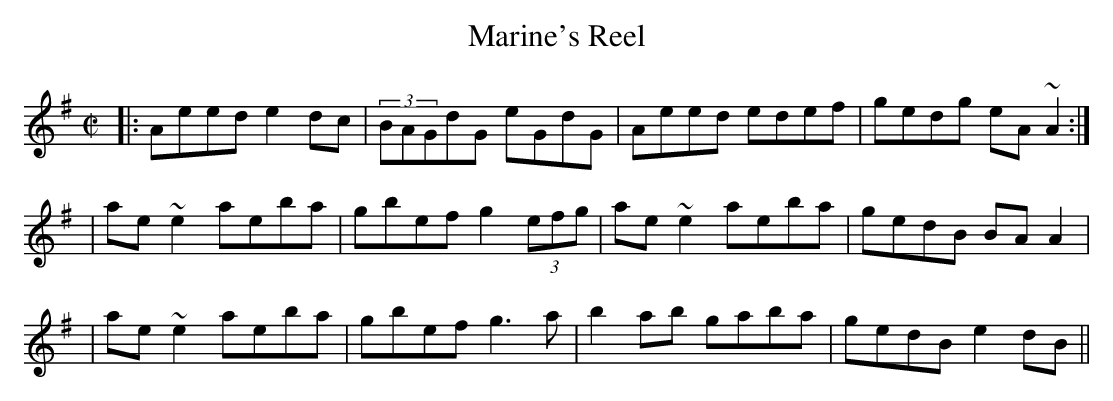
X:1
T:Marine's Reel
M:C|
K:Ador
|:Aeed e2dc|(3BAGdG eGdG|Aeed edef|gedg eA~A2:|
|ae~e2 aeba|gbef g2(3efg|ae~e2 aeba|gedB BAA2|
|ae~e2 aeba|gbef g3a|b2ab gaba|gedB e2dB||
